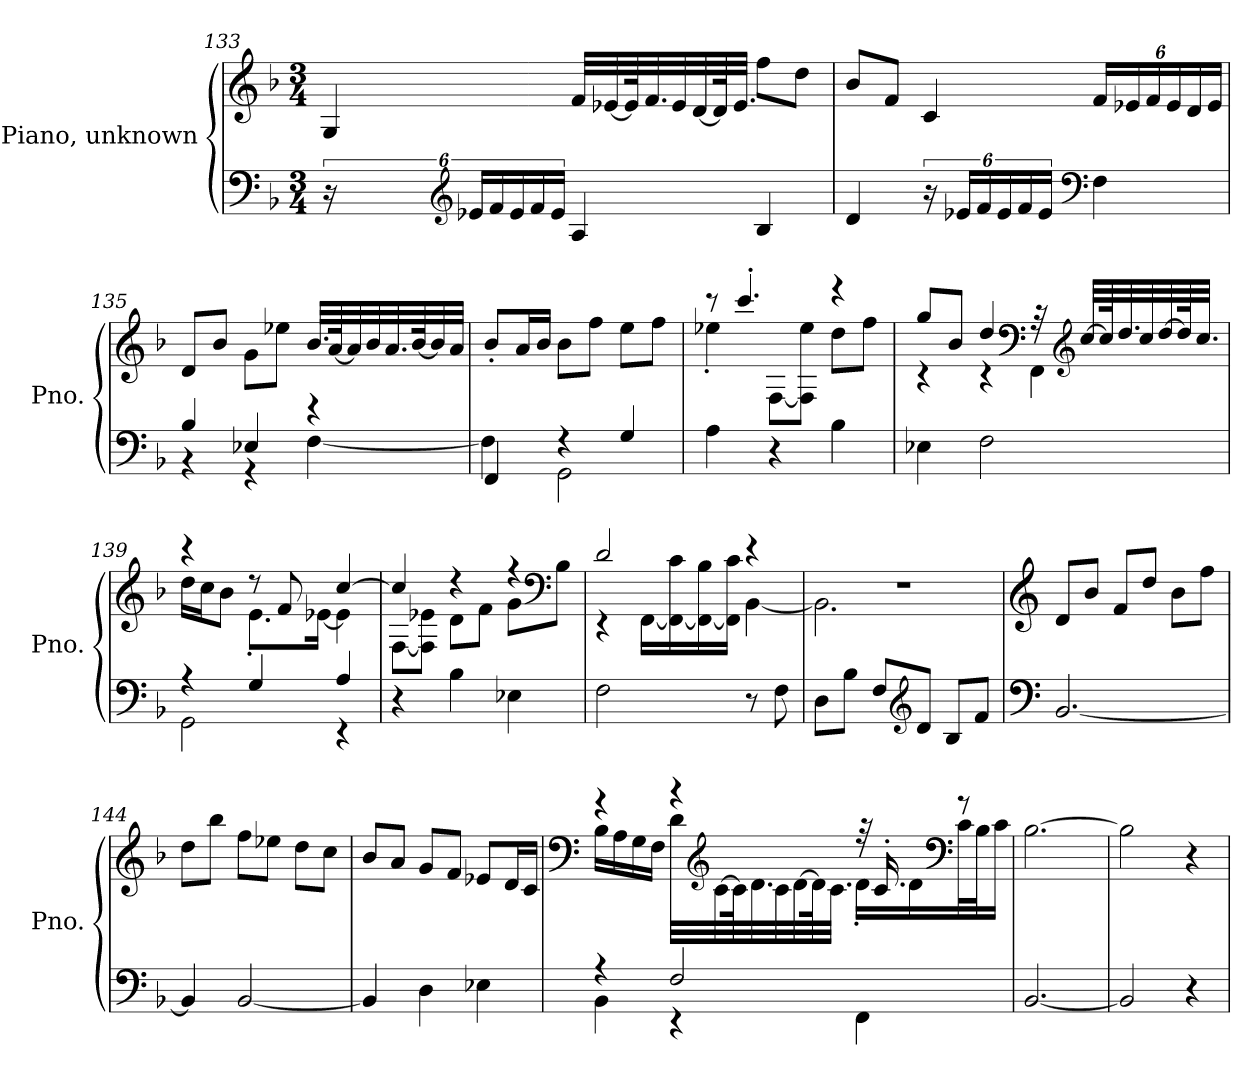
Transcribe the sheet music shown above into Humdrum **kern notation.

**kern	**kern
*part1	*part1
*staff2	*staff1
*I"Piano, unknown	*
*I'Pno.	*
!!LO:LB:g=z
*clefF4	*clefG2
*k[b-]	*k[b-]
*M3/4	*M3/4
=133	=133
24r	4G/
*clefG2	*
24e-X/LL	.
24f/	.
*Xbrackettup	*
24e-/	.
24f/	.
24e-/JJ	.
4A/	32f/LLL
.	[32e-X/
.	64e-/K]
.	32.f/
.	32e-/
.	[32d/
.	64d/K]
.	32.e-/JJJ
4B-/	8ff\L
.	8dd\J
=134	=134
4d/	8b-/L
.	8f/J
*brackettup	*
24r	4c/
24e-X/LL	.
24f/	.
*Xbrackettup	*
24e-/	.
24f/	.
24e-/JJ	.
*clefF4	*
*	*Xbrackettup
4F\	24f/LL
.	24e-X/
.	24f/
.	24e-/
.	24d/
.	24e-/JJ
!!LO:LB:g=z
=135	=135
*^	*
4B-/	4r	8d/L
.	.	8b-/J
4E-X/	4r	8g\L
.	.	8ee-X\J
4r	[4F\	32.b-/LLL
.	.	[64a/K
.	.	32a/]
.	.	32b-/
.	.	32.a/
.	.	[64b-/K
.	.	32b-/]
.	.	32a/JJJ
=136	=136	=136
4FF/	4F\]	8b-'/L
.	.	16a/L
.	.	16b-/JJ
4r	2GG\	8b-\L
.	.	8ff\J
4G/	.	8ee\L
.	.	8ff\J
*v	*v	*
=137	=137
*	*^
4A\	8r	4ee-X'\
.	4.ccc'/	.
4r	.	[8F\L
.	.	8F\] 8ee-\J
4B-\	4r	8dd\L
.	.	8ff\J
!!LO:PB:g=z	!!
=138	=138	=138
4E-X\	8gg/L	4r
.	8b-/J	.
2F\	4dd/	4r
*	*clefF4	*
.	32r	4FF\
*	*clefG2	*
.	[32cc/LLL	.
.	64cc/K]	.
.	32.dd/	.
.	32cc/	.
.	[32dd/	.
.	64dd/K]	.
.	32.cc/JJJ	.
=139	=139	=139
*^	*	*
4r	2GG\	4r	16dd\LL
.	.	.	16cc\J
.	.	.	8b-\J
4G/	.	8r	8.e'\L
.	.	8f/	.
.	.	.	[16e-X\Jk
4A/	4r	[4cc/	4e-\]
*v	*v	*	*
=140	=140	=140
4r	4cc/]	[8F\L
.	.	8F\] 8e-X\J
4B-\	4r	8d\L
.	.	8f\J
4E-X\	4r	8g\L
*	*clefF4	*
.	.	8B-\J
!!LO:LB:g=z	!!
=141	=141	=141
2F\	2d/	4r
.	.	[16FF\LL
.	.	16FF\_ 16c\
.	.	16FF\_ 16B-\
.	.	16FF\] 16c\JJ
8r	4r	[4BB-\
8F\	.	.
=142	=142	=142
8D\L	2.r	2.BB-\]
8B-\J	.	.
8F/L	.	.
*clefG2	*	*
8d/J	.	.
8B-/L	.	.
8f/J	.	.
*	*v	*v
=143	=143
*clefF4	*clefG2
[2.BB-/	8d/L
.	8b-/J
.	8f/L
.	8dd/J
.	8b-\L
.	8ff\J
=144	=144
4BB-/]	8dd\L
.	8bb-\J
[2BB-/	8ff\L
.	8ee-X\J
.	8dd\L
.	8cc\J
=145	=145
4BB-/]	8b-/L
.	8a/J
4D\	8g/L
.	8f/J
4E-X\	8e-X/L
.	16d/L
.	16c/JJ
!!LO:LB:g=z
=146	=146
*	*clefF4
*^	*^
4r	4BB-\	4r	16B-\LL
.	.	.	16A\
.	.	.	16G\
.	.	.	16F\JJ
2F/	4r	4r	32d\LLL
*	*	*clefG2	*
.	.	.	[32c\
.	.	.	64c\K]
.	.	.	32.d\
.	.	.	32c\
.	.	.	[32d\
.	.	.	64d\K]
.	.	.	32.c\JJJ
.	4FF\	32r	16d'\LL
.	.	16.c'/	.
.	.	.	16d\
*	*	*clefF4	*
.	.	8r	32c\L
.	.	.	32B-\J
.	.	.	16c\JJ
*v	*v	*	*
*	*v	*v
=147	=147
[2.BB-/	[2.B-\
=148	=148
2BB-/]	2B-\]
4r	4r
=	=
*-	*-
